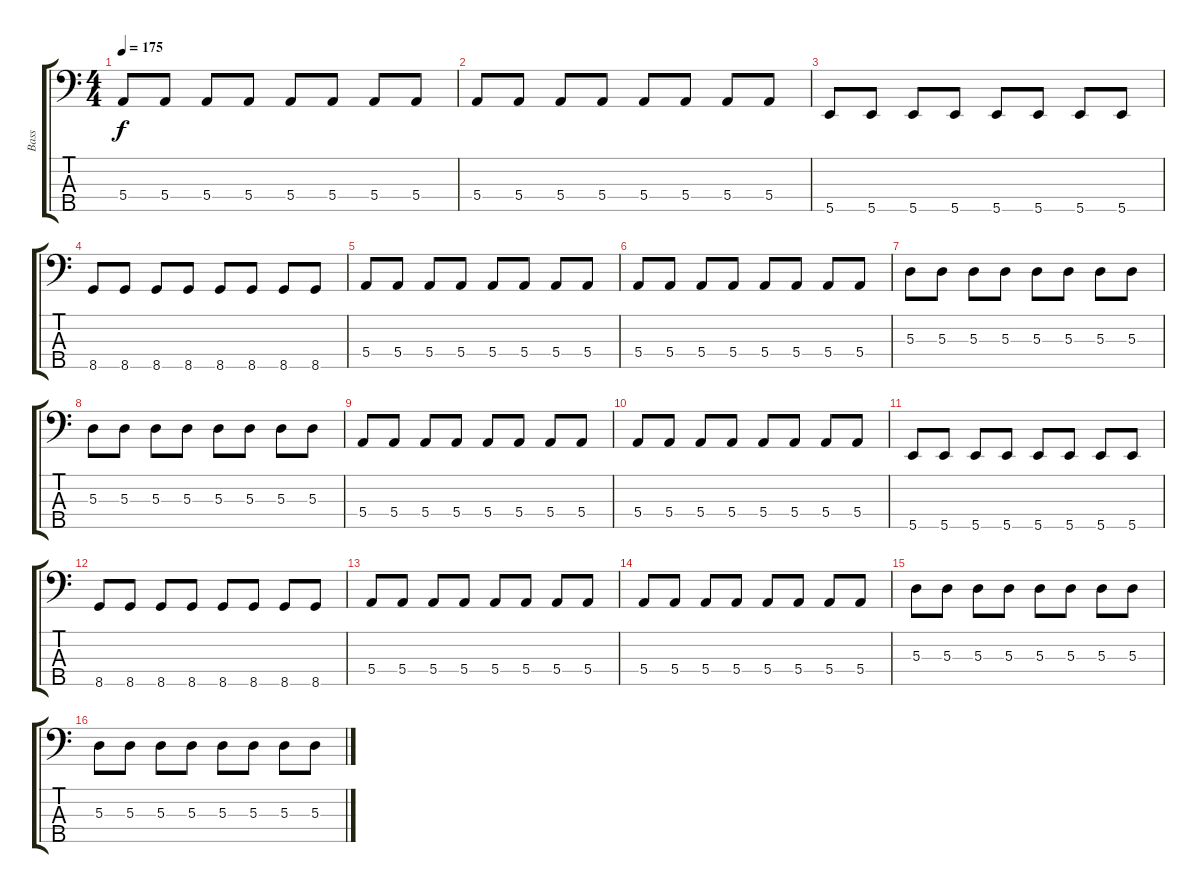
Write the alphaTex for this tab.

\track ("Bass" "Bass") {instrument electricbassfinger}
\staff {score tabs}
\tuning (G2 D2 A1 E1 B0) {hide}
\ts (4 4)
\tempo 175
\clef f4
\ks c
5.4.8{dy f} 5.4.8 5.4.8 5.4.8 5.4.8 5.4.8 5.4.8 5.4.8 |
5.4.8 5.4.8 5.4.8 5.4.8 5.4.8 5.4.8 5.4.8 5.4.8 |
5.5.8 5.5.8 5.5.8 5.5.8 5.5.8 5.5.8 5.5.8 5.5.8 |
8.5.8 8.5.8 8.5.8 8.5.8 8.5.8 8.5.8 8.5.8 8.5.8 |
5.4.8 5.4.8 5.4.8 5.4.8 5.4.8 5.4.8 5.4.8 5.4.8 |
5.4.8 5.4.8 5.4.8 5.4.8 5.4.8 5.4.8 5.4.8 5.4.8 |
5.3.8 5.3.8 5.3.8 5.3.8 5.3.8 5.3.8 5.3.8 5.3.8 |
5.3.8 5.3.8 5.3.8 5.3.8 5.3.8 5.3.8 5.3.8 5.3.8 |
5.4.8 5.4.8 5.4.8 5.4.8 5.4.8 5.4.8 5.4.8 5.4.8 |
5.4.8 5.4.8 5.4.8 5.4.8 5.4.8 5.4.8 5.4.8 5.4.8 |
5.5.8 5.5.8 5.5.8 5.5.8 5.5.8 5.5.8 5.5.8 5.5.8 |
8.5.8 8.5.8 8.5.8 8.5.8 8.5.8 8.5.8 8.5.8 8.5.8 |
5.4.8 5.4.8 5.4.8 5.4.8 5.4.8 5.4.8 5.4.8 5.4.8 |
5.4.8 5.4.8 5.4.8 5.4.8 5.4.8 5.4.8 5.4.8 5.4.8 |
5.3.8 5.3.8 5.3.8 5.3.8 5.3.8 5.3.8 5.3.8 5.3.8 |
5.3.8 5.3.8 5.3.8 5.3.8 5.3.8 5.3.8 5.3.8 5.3.8
